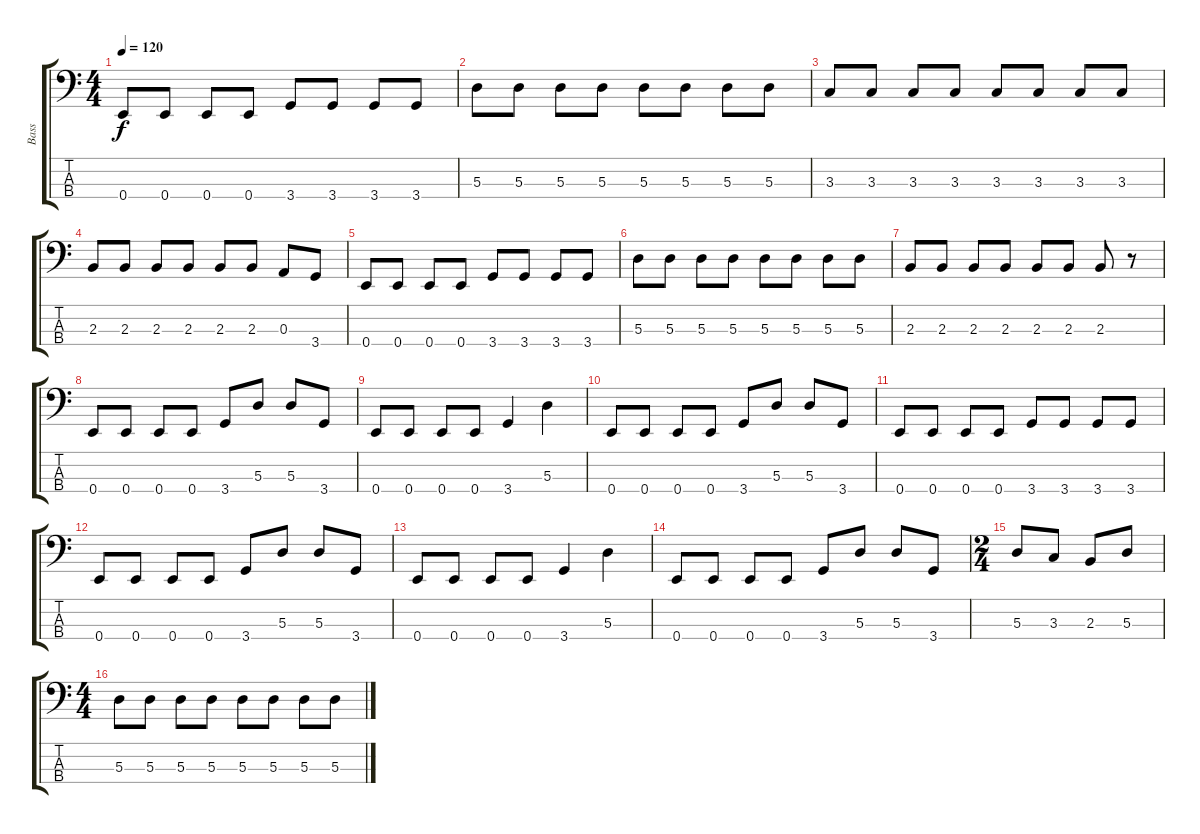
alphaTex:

\track ("Bass" "Bass") {instrument electricbassfinger}
\staff {score tabs}
\tuning (G2 D2 A1 E1) {hide}
\ts (4 4)
\tempo 120
\clef f4
\ks c
0.4.8{dy f} 0.4.8 0.4.8 0.4.8 3.4.8 3.4.8 3.4.8 3.4.8 |
5.3.8 5.3.8 5.3.8 5.3.8 5.3.8 5.3.8 5.3.8 5.3.8 |
3.3.8 3.3.8 3.3.8 3.3.8 3.3.8 3.3.8 3.3.8 3.3.8 |
2.3.8 2.3.8 2.3.8 2.3.8 2.3.8 2.3.8 0.3.8 3.4.8 |
0.4.8 0.4.8 0.4.8 0.4.8 3.4.8 3.4.8 3.4.8 3.4.8 |
5.3.8 5.3.8 5.3.8 5.3.8 5.3.8 5.3.8 5.3.8 5.3.8 |
2.3.8 2.3.8 2.3.8 2.3.8 2.3.8 2.3.8 2.3.8 r.8 |
0.4.8 0.4.8 0.4.8 0.4.8 3.4.8 5.3.8 5.3.8 3.4.8 |
0.4.8 0.4.8 0.4.8 0.4.8 3.4.4 5.3.4 |
0.4.8 0.4.8 0.4.8 0.4.8 3.4.8 5.3.8 5.3.8 3.4.8 |
0.4.8 0.4.8 0.4.8 0.4.8 3.4.8 3.4.8 3.4.8 3.4.8 |
0.4.8 0.4.8 0.4.8 0.4.8 3.4.8 5.3.8 5.3.8 3.4.8 |
0.4.8 0.4.8 0.4.8 0.4.8 3.4.4 5.3.4 |
0.4.8 0.4.8 0.4.8 0.4.8 3.4.8 5.3.8 5.3.8 3.4.8 |
\ts (2 4)
5.3.8 3.3.8 2.3.8 5.3.8 |
\ts (4 4)
5.3.8 5.3.8 5.3.8 5.3.8 5.3.8 5.3.8 5.3.8 5.3.8
